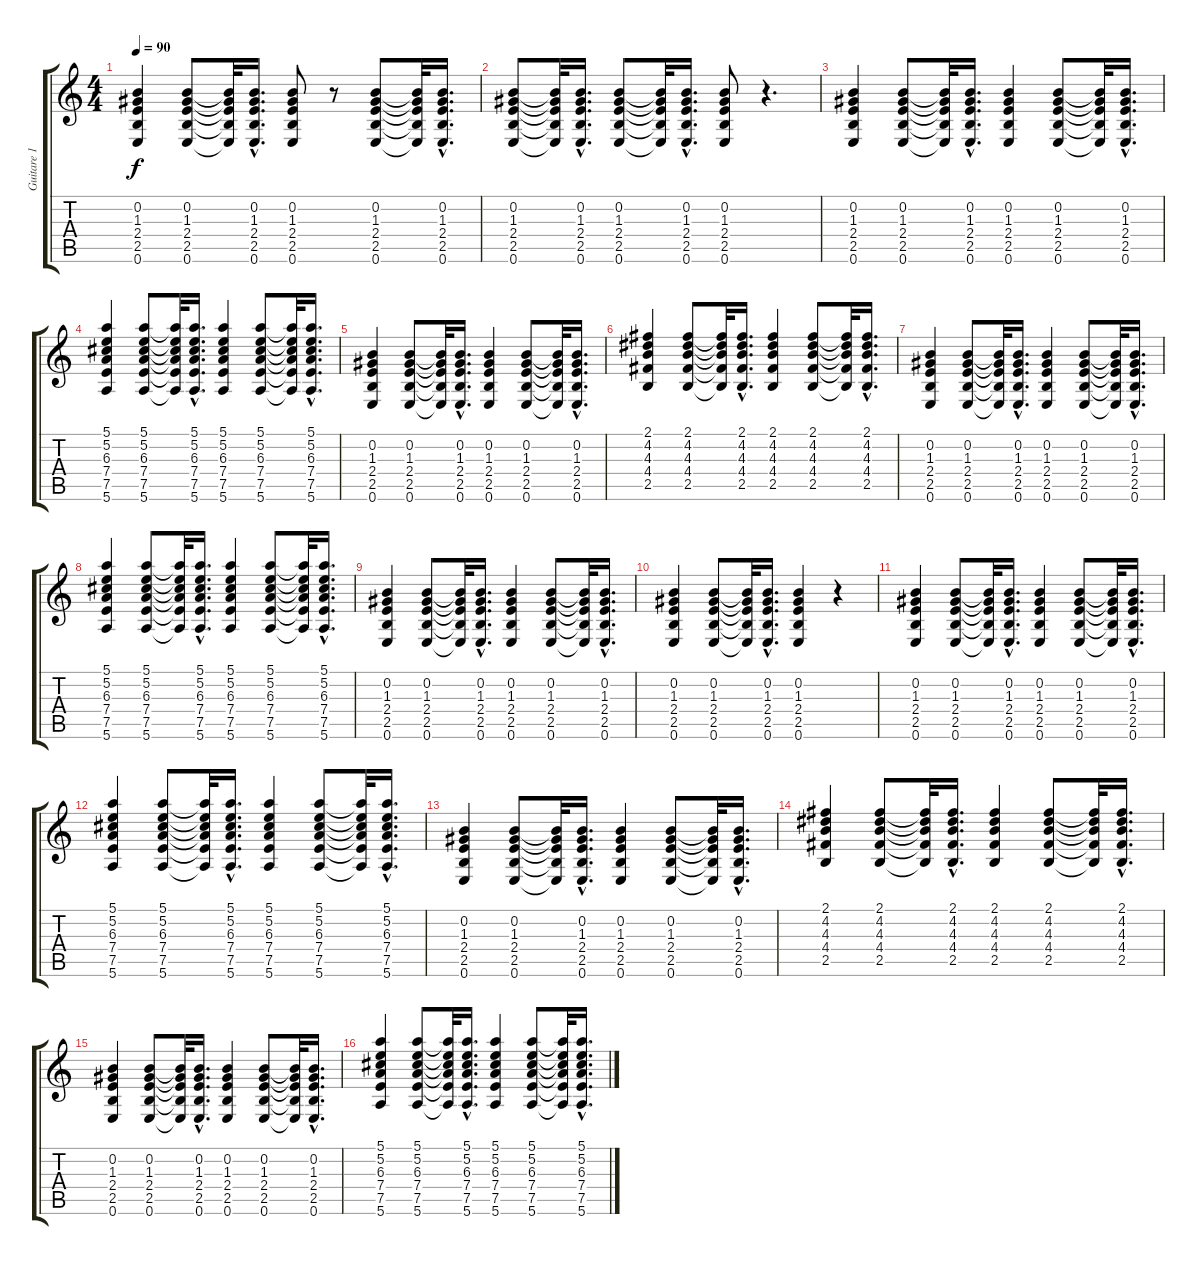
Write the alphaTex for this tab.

\track ("Guitare 1" "Guitare 1") {instrument acousticguitarnylon}
\staff {score tabs}
\tuning (E4 B3 G3 D3 A2 E2) {hide}
\ts (4 4)
\tempo 90
\clef g2
\ks c
(0.2 1.3 2.4 2.5 0.6).4{dy f instrument acousticguitarnylon} (0.2 1.3 2.4 2.5 0.6).8 (0.2{t} 1.3{t} 2.4{t} 2.5{t} 0.6{t}).32 (0.2{hac} 1.3{hac} 2.4{hac} 2.5{hac} 0.6{hac}).16{d} (0.2 1.3 2.4 2.5 0.6).8 r.8 (0.2 1.3 2.4 2.5 0.6).8 (0.2{t} 1.3{t} 2.4{t} 2.5{t} 0.6{t}).32 (0.2{hac} 1.3{hac} 2.4{hac} 2.5{hac} 0.6{hac}).16{d} |
(0.2 1.3 2.4 2.5 0.6).8 (0.2{t} 1.3{t} 2.4{t} 2.5{t} 0.6{t}).32 (0.2{hac} 1.3{hac} 2.4{hac} 2.5{hac} 0.6{hac}).16{d} (0.2 1.3 2.4 2.5 0.6).8 (0.2{t} 1.3{t} 2.4{t} 2.5{t} 0.6{t}).32 (0.2{hac} 1.3{hac} 2.4{hac} 2.5{hac} 0.6{hac}).16{d} (0.2 1.3 2.4 2.5 0.6).8 r.4{d} |
(0.2 1.3 2.4 2.5 0.6).4 (0.2 1.3 2.4 2.5 0.6).8 (0.2{t} 1.3{t} 2.4{t} 2.5{t} 0.6{t}).32 (0.2{hac} 1.3{hac} 2.4{hac} 2.5{hac} 0.6{hac}).16{d} (0.2 1.3 2.4 2.5 0.6).4 (0.2 1.3 2.4 2.5 0.6).8 (0.2{t} 1.3{t} 2.4{t} 2.5{t} 0.6{t}).32 (0.2{hac} 1.3{hac} 2.4{hac} 2.5{hac} 0.6{hac}).16{d} |
(5.1 5.2 6.3 7.4 7.5 5.6).4 (5.1 5.2 6.3 7.4 7.5 5.6).8 (5.1{t} 5.2{t} 6.3{t} 7.4{t} 7.5{t} 5.6{t}).32 (5.1{hac} 5.2{hac} 6.3{hac} 7.4{hac} 7.5{hac} 5.6{hac}).16{d} (5.1 5.2 6.3 7.4 7.5 5.6).4 (5.1 5.2 6.3 7.4 7.5 5.6).8 (5.1{t} 5.2{t} 6.3{t} 7.4{t} 7.5{t} 5.6{t}).32 (5.1{hac} 5.2{hac} 6.3{hac} 7.4{hac} 7.5{hac} 5.6{hac}).16{d} |
(0.2 1.3 2.4 2.5 0.6).4 (0.2 1.3 2.4 2.5 0.6).8 (0.2{t} 1.3{t} 2.4{t} 2.5{t} 0.6{t}).32 (0.2{hac} 1.3{hac} 2.4{hac} 2.5{hac} 0.6{hac}).16{d} (0.2 1.3 2.4 2.5 0.6).4 (0.2 1.3 2.4 2.5 0.6).8 (0.2{t} 1.3{t} 2.4{t} 2.5{t} 0.6{t}).32 (0.2{hac} 1.3{hac} 2.4{hac} 2.5{hac} 0.6{hac}).16{d} |
(2.1 4.2 4.3 4.4 2.5).4 (2.1 4.2 4.3 4.4 2.5).8 (2.1{t} 4.2{t} 4.3{t} 4.4{t} 2.5{t}).32 (2.1{hac} 4.2{hac} 4.3{hac} 4.4{hac} 2.5{hac}).16{d} (2.1 4.2 4.3 4.4 2.5).4 (2.1 4.2 4.3 4.4 2.5).8 (2.1{t} 4.2{t} 4.3{t} 4.4{t} 2.5{t}).32 (2.1{hac} 4.2{hac} 4.3{hac} 4.4{hac} 2.5{hac}).16{d} |
(0.2 1.3 2.4 2.5 0.6).4 (0.2 1.3 2.4 2.5 0.6).8 (0.2{t} 1.3{t} 2.4{t} 2.5{t} 0.6{t}).32 (0.2{hac} 1.3{hac} 2.4{hac} 2.5{hac} 0.6{hac}).16{d} (0.2 1.3 2.4 2.5 0.6).4 (0.2 1.3 2.4 2.5 0.6).8 (0.2{t} 1.3{t} 2.4{t} 2.5{t} 0.6{t}).32 (0.2{hac} 1.3{hac} 2.4{hac} 2.5{hac} 0.6{hac}).16{d} |
(5.1 5.2 6.3 7.4 7.5 5.6).4 (5.1 5.2 6.3 7.4 7.5 5.6).8 (5.1{t} 5.2{t} 6.3{t} 7.4{t} 7.5{t} 5.6{t}).32 (5.1{hac} 5.2{hac} 6.3{hac} 7.4{hac} 7.5{hac} 5.6{hac}).16{d} (5.1 5.2 6.3 7.4 7.5 5.6).4 (5.1 5.2 6.3 7.4 7.5 5.6).8 (5.1{t} 5.2{t} 6.3{t} 7.4{t} 7.5{t} 5.6{t}).32 (5.1{hac} 5.2{hac} 6.3{hac} 7.4{hac} 7.5{hac} 5.6{hac}).16{d} |
(0.2 1.3 2.4 2.5 0.6).4 (0.2 1.3 2.4 2.5 0.6).8 (0.2{t} 1.3{t} 2.4{t} 2.5{t} 0.6{t}).32 (0.2{hac} 1.3{hac} 2.4{hac} 2.5{hac} 0.6{hac}).16{d} (0.2 1.3 2.4 2.5 0.6).4 (0.2 1.3 2.4 2.5 0.6).8 (0.2{t} 1.3{t} 2.4{t} 2.5{t} 0.6{t}).32 (0.2{hac} 1.3{hac} 2.4{hac} 2.5{hac} 0.6{hac}).16{d} |
(0.2 1.3 2.4 2.5 0.6).4 (0.2 1.3 2.4 2.5 0.6).8 (0.2{t} 1.3{t} 2.4{t} 2.5{t} 0.6{t}).32 (0.2{hac} 1.3{hac} 2.4{hac} 2.5{hac} 0.6{hac}).16{d} (0.2 1.3 2.4 2.5 0.6).4 r.4 |
(0.2 1.3 2.4 2.5 0.6).4 (0.2 1.3 2.4 2.5 0.6).8 (0.2{t} 1.3{t} 2.4{t} 2.5{t} 0.6{t}).32 (0.2{hac} 1.3{hac} 2.4{hac} 2.5{hac} 0.6{hac}).16{d} (0.2 1.3 2.4 2.5 0.6).4 (0.2 1.3 2.4 2.5 0.6).8 (0.2{t} 1.3{t} 2.4{t} 2.5{t} 0.6{t}).32 (0.2{hac} 1.3{hac} 2.4{hac} 2.5{hac} 0.6{hac}).16{d} |
(5.1 5.2 6.3 7.4 7.5 5.6).4 (5.1 5.2 6.3 7.4 7.5 5.6).8 (5.1{t} 5.2{t} 6.3{t} 7.4{t} 7.5{t} 5.6{t}).32 (5.1{hac} 5.2{hac} 6.3{hac} 7.4{hac} 7.5{hac} 5.6{hac}).16{d} (5.1 5.2 6.3 7.4 7.5 5.6).4 (5.1 5.2 6.3 7.4 7.5 5.6).8 (5.1{t} 5.2{t} 6.3{t} 7.4{t} 7.5{t} 5.6{t}).32 (5.1{hac} 5.2{hac} 6.3{hac} 7.4{hac} 7.5{hac} 5.6{hac}).16{d} |
(0.2 1.3 2.4 2.5 0.6).4 (0.2 1.3 2.4 2.5 0.6).8 (0.2{t} 1.3{t} 2.4{t} 2.5{t} 0.6{t}).32 (0.2{hac} 1.3{hac} 2.4{hac} 2.5{hac} 0.6{hac}).16{d} (0.2 1.3 2.4 2.5 0.6).4 (0.2 1.3 2.4 2.5 0.6).8 (0.2{t} 1.3{t} 2.4{t} 2.5{t} 0.6{t}).32 (0.2{hac} 1.3{hac} 2.4{hac} 2.5{hac} 0.6{hac}).16{d} |
(2.1 4.2 4.3 4.4 2.5).4 (2.1 4.2 4.3 4.4 2.5).8 (2.1{t} 4.2{t} 4.3{t} 4.4{t} 2.5{t}).32 (2.1{hac} 4.2{hac} 4.3{hac} 4.4{hac} 2.5{hac}).16{d} (2.1 4.2 4.3 4.4 2.5).4 (2.1 4.2 4.3 4.4 2.5).8 (2.1{t} 4.2{t} 4.3{t} 4.4{t} 2.5{t}).32 (2.1{hac} 4.2{hac} 4.3{hac} 4.4{hac} 2.5{hac}).16{d} |
(0.2 1.3 2.4 2.5 0.6).4 (0.2 1.3 2.4 2.5 0.6).8 (0.2{t} 1.3{t} 2.4{t} 2.5{t} 0.6{t}).32 (0.2{hac} 1.3{hac} 2.4{hac} 2.5{hac} 0.6{hac}).16{d} (0.2 1.3 2.4 2.5 0.6).4 (0.2 1.3 2.4 2.5 0.6).8 (0.2{t} 1.3{t} 2.4{t} 2.5{t} 0.6{t}).32 (0.2{hac} 1.3{hac} 2.4{hac} 2.5{hac} 0.6{hac}).16{d} |
(5.1 5.2 6.3 7.4 7.5 5.6).4 (5.1 5.2 6.3 7.4 7.5 5.6).8 (5.1{t} 5.2{t} 6.3{t} 7.4{t} 7.5{t} 5.6{t}).32 (5.1{hac} 5.2{hac} 6.3{hac} 7.4{hac} 7.5{hac} 5.6{hac}).16{d} (5.1 5.2 6.3 7.4 7.5 5.6).4 (5.1 5.2 6.3 7.4 7.5 5.6).8 (5.1{t} 5.2{t} 6.3{t} 7.4{t} 7.5{t} 5.6{t}).32 (5.1{hac} 5.2{hac} 6.3{hac} 7.4{hac} 7.5{hac} 5.6{hac}).16{d}
